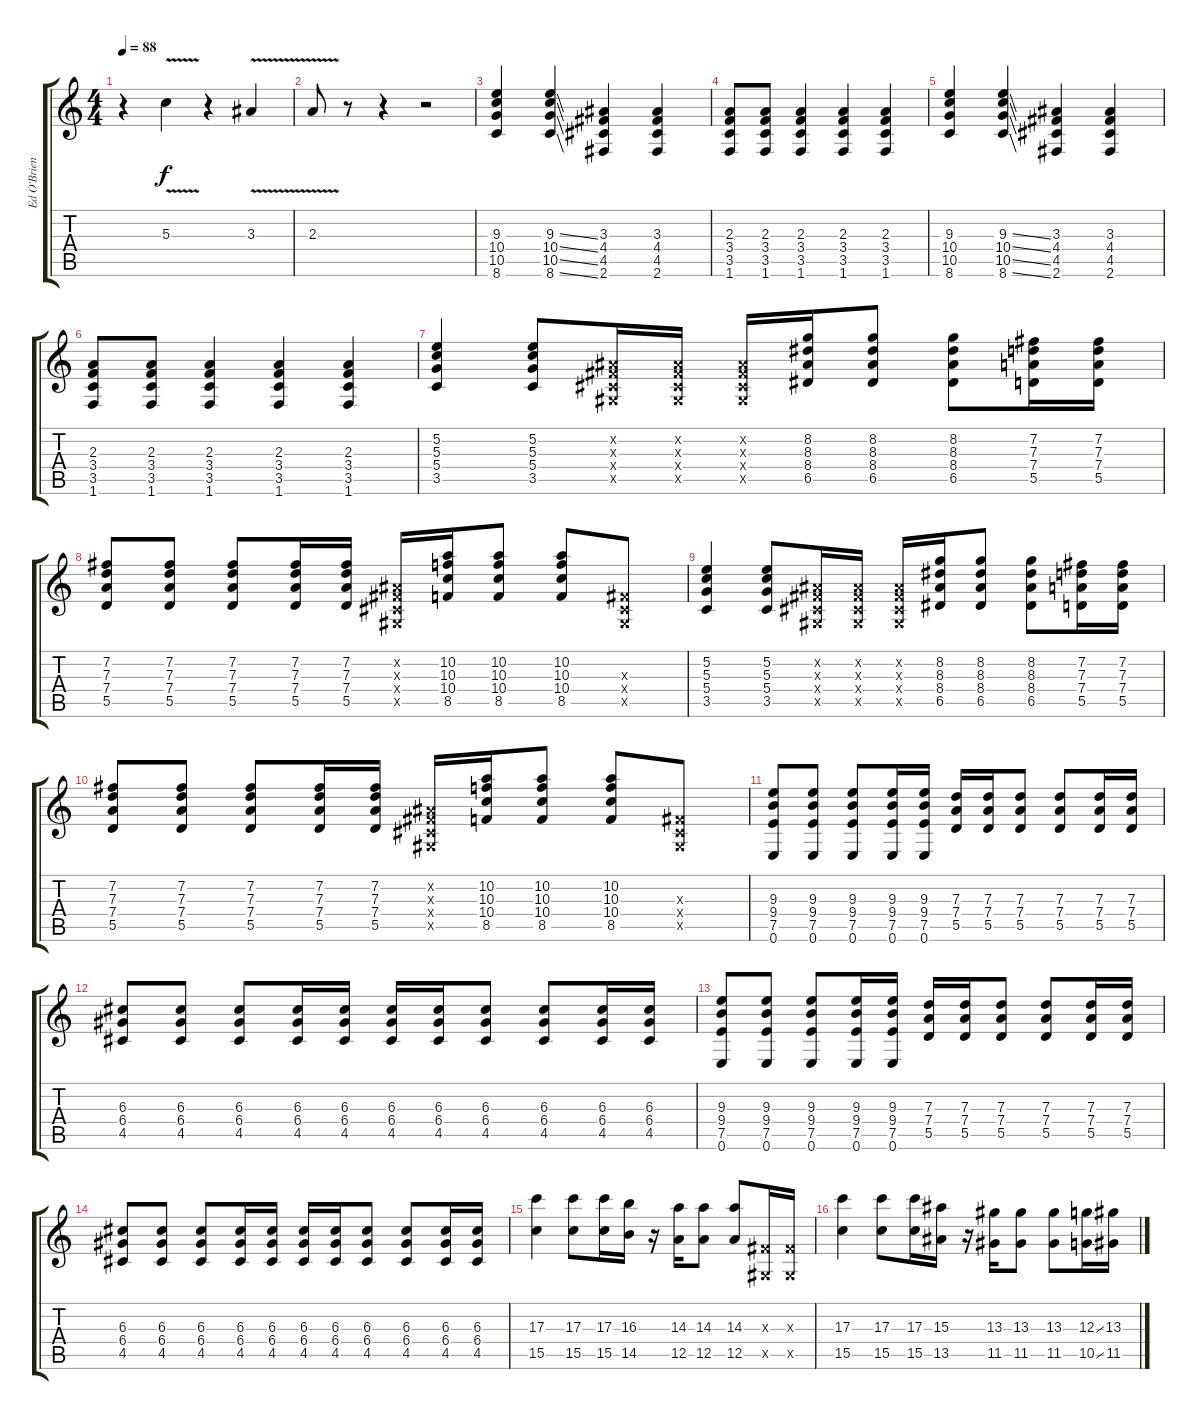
\track ("Ed O'Brien" "Ed O'Brien") {instrument electricguitarjazz}
\staff {score tabs}
\tuning (E4 B3 G3 D3 A2 E2) {hide}
\ts (4 4)
\tempo 88
\clef g2
\ks c
r.4{dy f} 5.3{v}.4 r.4 3.3{v}.4 |
2.3{v}.8 r.8 r.4 r.2 |
(9.3 10.4 10.5 8.6).4{instrument overdrivenguitar} (9.3{ss} 10.4{ss} 10.5{ss} 8.6{ss}).4 (3.3 4.4 4.5 2.6).4 (3.3 4.4 4.5 2.6).4 |
(2.3 3.4 3.5 1.6).8 (2.3 3.4 3.5 1.6).8 (2.3 3.4 3.5 1.6).4 (2.3 3.4 3.5 1.6).4 (2.3 3.4 3.5 1.6).4 |
(9.3 10.4 10.5 8.6).4 (9.3{ss} 10.4{ss} 10.5{ss} 8.6{ss}).4 (3.3 4.4 4.5 2.6).4 (3.3 4.4 4.5 2.6).4 |
(2.3 3.4 3.5 1.6).8 (2.3 3.4 3.5 1.6).8 (2.3 3.4 3.5 1.6).4 (2.3 3.4 3.5 1.6).4 (2.3 3.4 3.5 1.6).4 |
(5.2 5.3 5.4 3.5).4 (5.2 5.3 5.4 3.5).8 (-1.2{x} -1.3{x} -1.4{x} -1.5{x}).16 (-1.2{x} -1.3{x} -1.4{x} -1.5{x}).16 (-1.2{x} -1.3{x} -1.4{x} -1.5{x}).16 (8.2 8.3 8.4 6.5).16 (8.2 8.3 8.4 6.5).8 (8.2 8.3 8.4 6.5).8 (7.2 7.3 7.4 5.5).16 (7.2 7.3 7.4 5.5).16 |
(7.2 7.3 7.4 5.5).8 (7.2 7.3 7.4 5.5).8 (7.2 7.3 7.4 5.5).8 (7.2 7.3 7.4 5.5).16 (7.2 7.3 7.4 5.5).16 (-1.2{x} -1.3{x} -1.4{x} -1.5{x}).16 (10.2 10.3 10.4 8.5).16 (10.2 10.3 10.4 8.5).8 (10.2 10.3 10.4 8.5).8 (-1.3{x} -1.4{x} -1.5{x}).8 |
(5.2 5.3 5.4 3.5).4 (5.2 5.3 5.4 3.5).8 (-1.2{x} -1.3{x} -1.4{x} -1.5{x}).16 (-1.2{x} -1.3{x} -1.4{x} -1.5{x}).16 (-1.2{x} -1.3{x} -1.4{x} -1.5{x}).16 (8.2 8.3 8.4 6.5).16 (8.2 8.3 8.4 6.5).8 (8.2 8.3 8.4 6.5).8 (7.2 7.3 7.4 5.5).16 (7.2 7.3 7.4 5.5).16 |
(7.2 7.3 7.4 5.5).8 (7.2 7.3 7.4 5.5).8 (7.2 7.3 7.4 5.5).8 (7.2 7.3 7.4 5.5).16 (7.2 7.3 7.4 5.5).16 (-1.2{x} -1.3{x} -1.4{x} -1.5{x}).16 (10.2 10.3 10.4 8.5).16 (10.2 10.3 10.4 8.5).8 (10.2 10.3 10.4 8.5).8 (-1.3{x} -1.4{x} -1.5{x}).8 |
(9.3 9.4 7.5 0.6).8 (9.3 9.4 7.5 0.6).8 (9.3 9.4 7.5 0.6).8 (9.3 9.4 7.5 0.6).16 (9.3 9.4 7.5 0.6).16 (7.3 7.4 5.5).16 (7.3 7.4 5.5).16 (7.3 7.4 5.5).8 (7.3 7.4 5.5).8 (7.3 7.4 5.5).16 (7.3 7.4 5.5).16 |
(6.3 6.4 4.5).8 (6.3 6.4 4.5).8 (6.3 6.4 4.5).8 (6.3 6.4 4.5).16 (6.3 6.4 4.5).16 (6.3 6.4 4.5).16 (6.3 6.4 4.5).16 (6.3 6.4 4.5).8 (6.3 6.4 4.5).8 (6.3 6.4 4.5).16 (6.3 6.4 4.5).16 |
(9.3 9.4 7.5 0.6).8 (9.3 9.4 7.5 0.6).8 (9.3 9.4 7.5 0.6).8 (9.3 9.4 7.5 0.6).16 (9.3 9.4 7.5 0.6).16 (7.3 7.4 5.5).16 (7.3 7.4 5.5).16 (7.3 7.4 5.5).8 (7.3 7.4 5.5).8 (7.3 7.4 5.5).16 (7.3 7.4 5.5).16 |
(6.3 6.4 4.5).8 (6.3 6.4 4.5).8 (6.3 6.4 4.5).8 (6.3 6.4 4.5).16 (6.3 6.4 4.5).16 (6.3 6.4 4.5).16 (6.3 6.4 4.5).16 (6.3 6.4 4.5).8 (6.3 6.4 4.5).8 (6.3 6.4 4.5).16 (6.3 6.4 4.5).16 |
(17.3 15.5).4{instrument electricguitarjazz} (17.3 15.5).8 (17.3 15.5).16 (16.3 14.5).16 r.16 (14.3 12.5).16 (14.3 12.5).8 (14.3 12.5).8 (-1.3{x} -1.5{x}).16 (-1.3{x} -1.5{x}).16 |
(17.3 15.5).4 (17.3 15.5).8 (17.3 15.5).16 (15.3 13.5).16 r.16 (13.3 11.5).16 (13.3 11.5).8 (13.3 11.5).8 (12.3{ss} 10.5{ss}).16 (13.3 11.5).16
